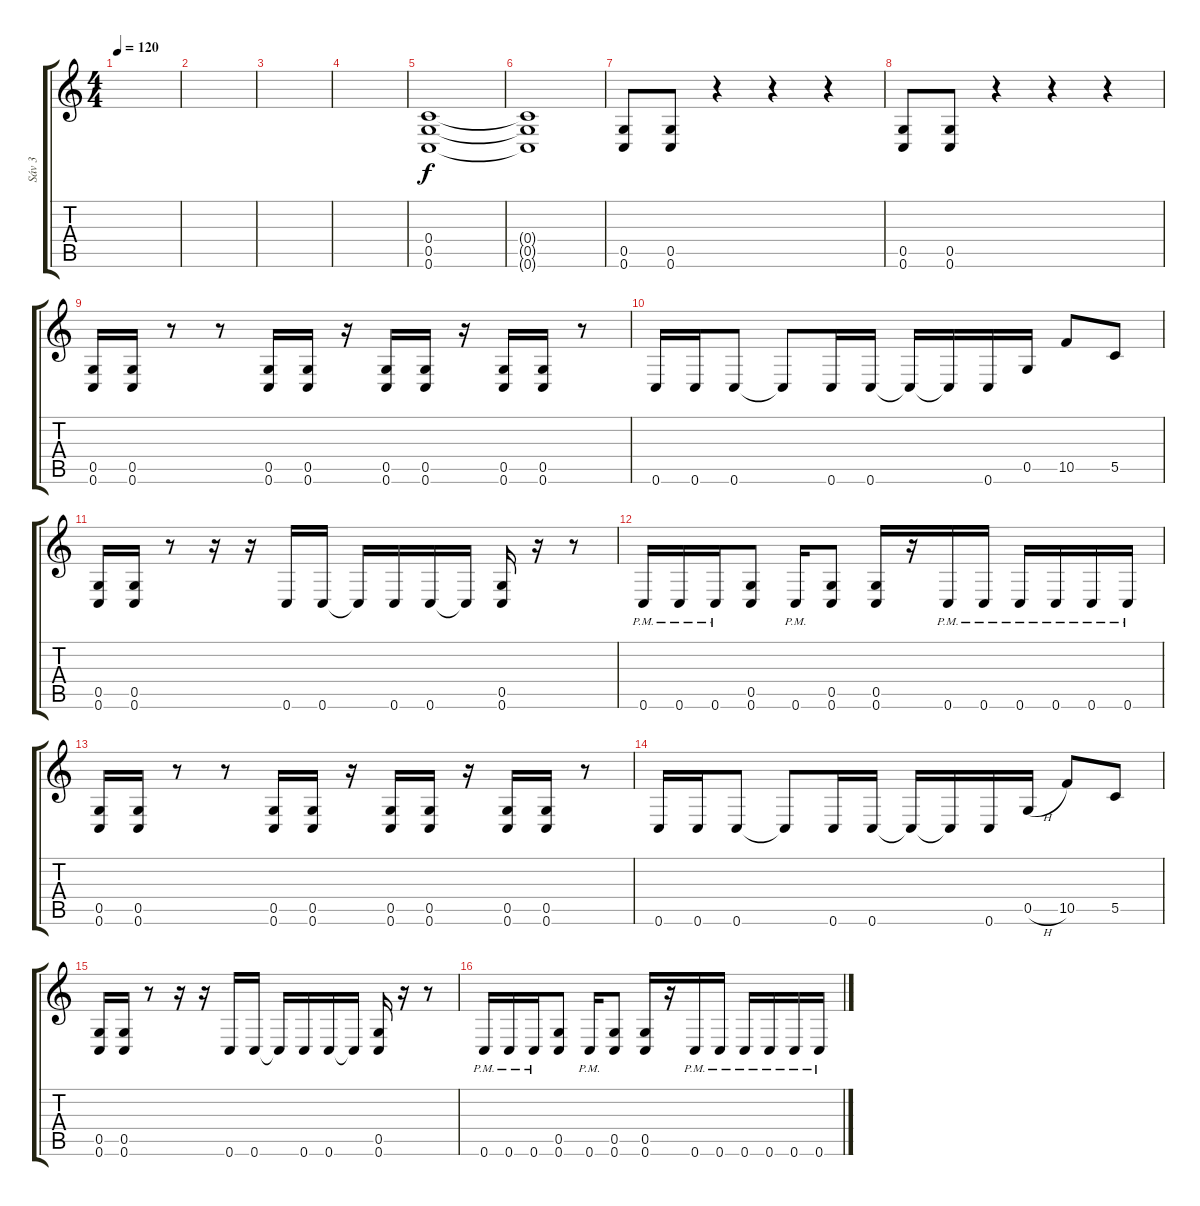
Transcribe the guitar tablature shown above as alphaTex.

\track ("Sáv 3" "Sáv 3") {instrument distortionguitar}
\staff {score tabs}
\tuning (D4 A3 F3 C3 G2 C2) {hide}
\ts (4 4)
\tempo 120
\clef g2
\ks c
|
|
|
|
(0.4 0.5 0.6).1 |
(0.4{t} 0.5{t} 0.6{t}).1 |
(0.5 0.6).8 (0.5 0.6).8 r.4 r.4 r.4 |
(0.5 0.6).8 (0.5 0.6).8 r.4 r.4 r.4 |
(0.5 0.6).16 (0.5 0.6).16 r.8 r.8 (0.5 0.6).16 (0.5 0.6).16 r.16 (0.5 0.6).16 (0.5 0.6).16 r.16 (0.5 0.6).16 (0.5 0.6).16 r.8 |
0.6.16 0.6.16 0.6.8 0.6{t}.8 0.6.16 0.6.16 0.6{t}.16 0.6{t}.16 0.6.16 0.5.16 10.5.8 5.5.8 |
(0.5 0.6).16 (0.5 0.6).16 r.8 r.16 r.16 0.6.16 0.6.16 0.6{t}.16 0.6.16 0.6.16 0.6{t}.16 (0.5 0.6).16 r.16 r.8 |
0.6{pm}.16 0.6{pm}.16 0.6{pm}.16 (0.5 0.6).8 0.6{pm}.16 (0.5 0.6).8 (0.5 0.6).16 r.16 0.6{pm}.16 0.6{pm}.16 0.6{pm}.16 0.6{pm}.16 0.6{pm}.16 0.6{pm}.16 |
(0.5 0.6).16 (0.5 0.6).16 r.8 r.8 (0.5 0.6).16 (0.5 0.6).16 r.16 (0.5 0.6).16 (0.5 0.6).16 r.16 (0.5 0.6).16 (0.5 0.6).16 r.8 |
0.6.16 0.6.16 0.6.8 0.6{t}.8 0.6.16 0.6.16 0.6{t}.16 0.6{t}.16 0.6.16 0.5{h}.16 10.5.8 5.5.8 |
(0.5 0.6).16 (0.5 0.6).16 r.8 r.16 r.16 0.6.16 0.6.16 0.6{t}.16 0.6.16 0.6.16 0.6{t}.16 (0.5 0.6).16 r.16 r.8 |
0.6{pm}.16 0.6{pm}.16 0.6{pm}.16 (0.5 0.6).8 0.6{pm}.16 (0.5 0.6).8 (0.5 0.6).16 r.16 0.6{pm}.16 0.6{pm}.16 0.6{pm}.16 0.6{pm}.16 0.6{pm}.16 0.6{pm}.16
